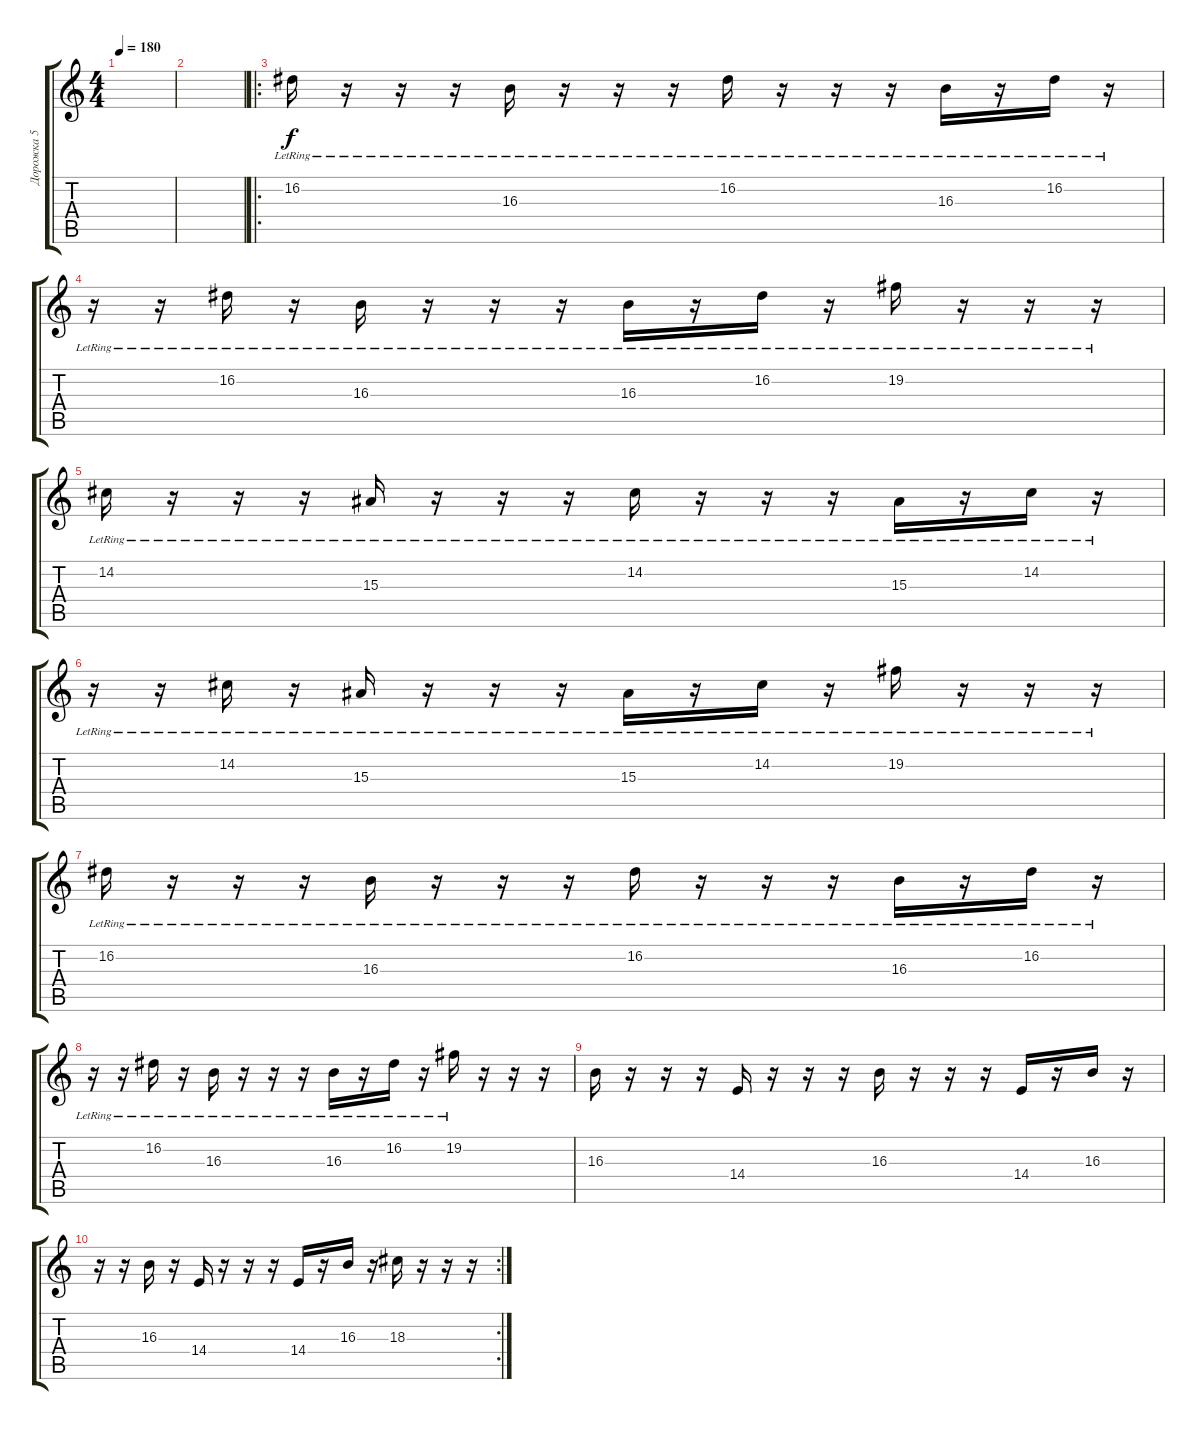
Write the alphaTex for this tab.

\track ("Дорожка 5" "Дорожка 5") {instrument lead5charang}
\staff {score tabs}
\tuning (E4 B3 G3 D3 A2 E2) {hide}
\ts (4 4)
\tempo 180
\clef g2
\ks c
|
|
\ro
16.2{lr}.16 r.16 r.16 r.16 16.3{lr}.16 r.16 r.16 r.16 16.2{lr}.16 r.16 r.16 r.16 16.3{lr}.16 r.16 16.2{lr}.16 r.16 |
r.16 r.16 16.2{lr}.16 r.16 16.3{lr}.16 r.16 r.16 r.16 16.3{lr}.16 r.16 16.2{lr}.16 r.16 19.2{lr}.16 r.16 r.16 r.16 |
14.2{lr}.16 r.16 r.16 r.16 15.3{lr}.16 r.16 r.16 r.16 14.2{lr}.16 r.16 r.16 r.16 15.3{lr}.16 r.16 14.2{lr}.16 r.16 |
r.16 r.16 14.2{lr}.16 r.16 15.3{lr}.16 r.16 r.16 r.16 15.3{lr}.16 r.16 14.2{lr}.16 r.16 19.2{lr}.16 r.16 r.16 r.16 |
16.2{lr}.16 r.16 r.16 r.16 16.3{lr}.16 r.16 r.16 r.16 16.2{lr}.16 r.16 r.16 r.16 16.3{lr}.16 r.16 16.2{lr}.16 r.16 |
r.16 r.16 16.2{lr}.16 r.16 16.3{lr}.16 r.16 r.16 r.16 16.3{lr}.16 r.16 16.2{lr}.16 r.16 19.2{lr}.16 r.16 r.16 r.16 |
16.3.16 r.16 r.16 r.16 14.4.16 r.16 r.16 r.16 16.3.16 r.16 r.16 r.16 14.4.16 r.16 16.3.16 r.16 |
\rc 2
r.16 r.16 16.3.16 r.16 14.4.16 r.16 r.16 r.16 14.4.16 r.16 16.3.16 r.16 18.3.16 r.16 r.16 r.16
